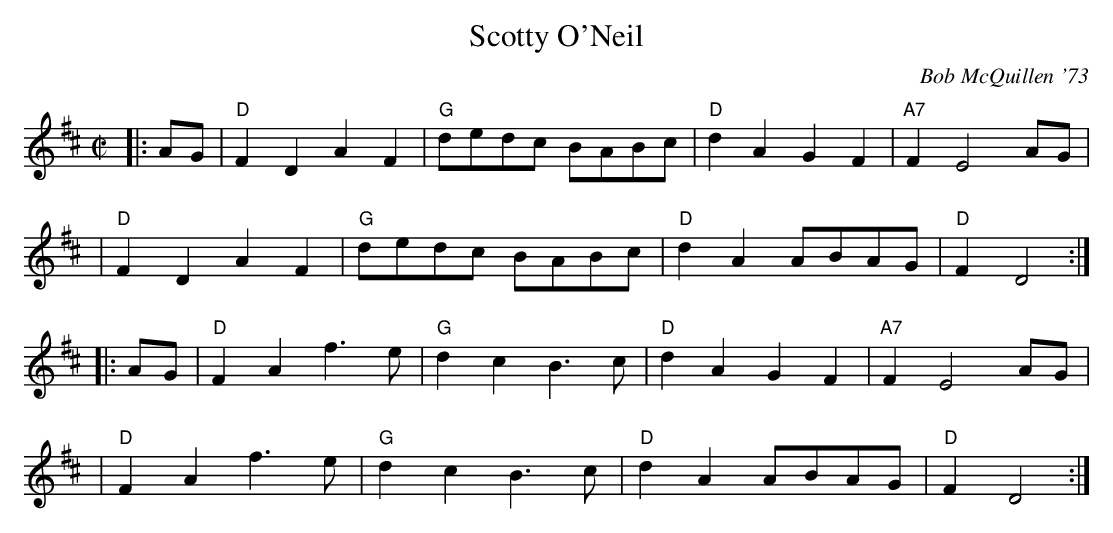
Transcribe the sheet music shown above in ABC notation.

X:1
T: Scotty O'Neil
C: Bob McQuillen '73
M: C|
L: 1/8
K: D
|: AG | "D"F2D2 A2F2 | "G"dedc BABc | "D"d2A2 G2F2 | "A7"F2E4 AG |
| "D"F2D2 A2F2 | "G"dedc BABc | "D"d2A2 ABAG | "D"F2D4 :|
|: AG | "D"F2A2 f3e | "G"d2c2 B3c | "D"d2A2 G2F2 | "A7"F2E4 AG |
| "D"F2A2 f3e | "G"d2c2 B3c | "D"d2A2 ABAG | "D"F2D4 :|
